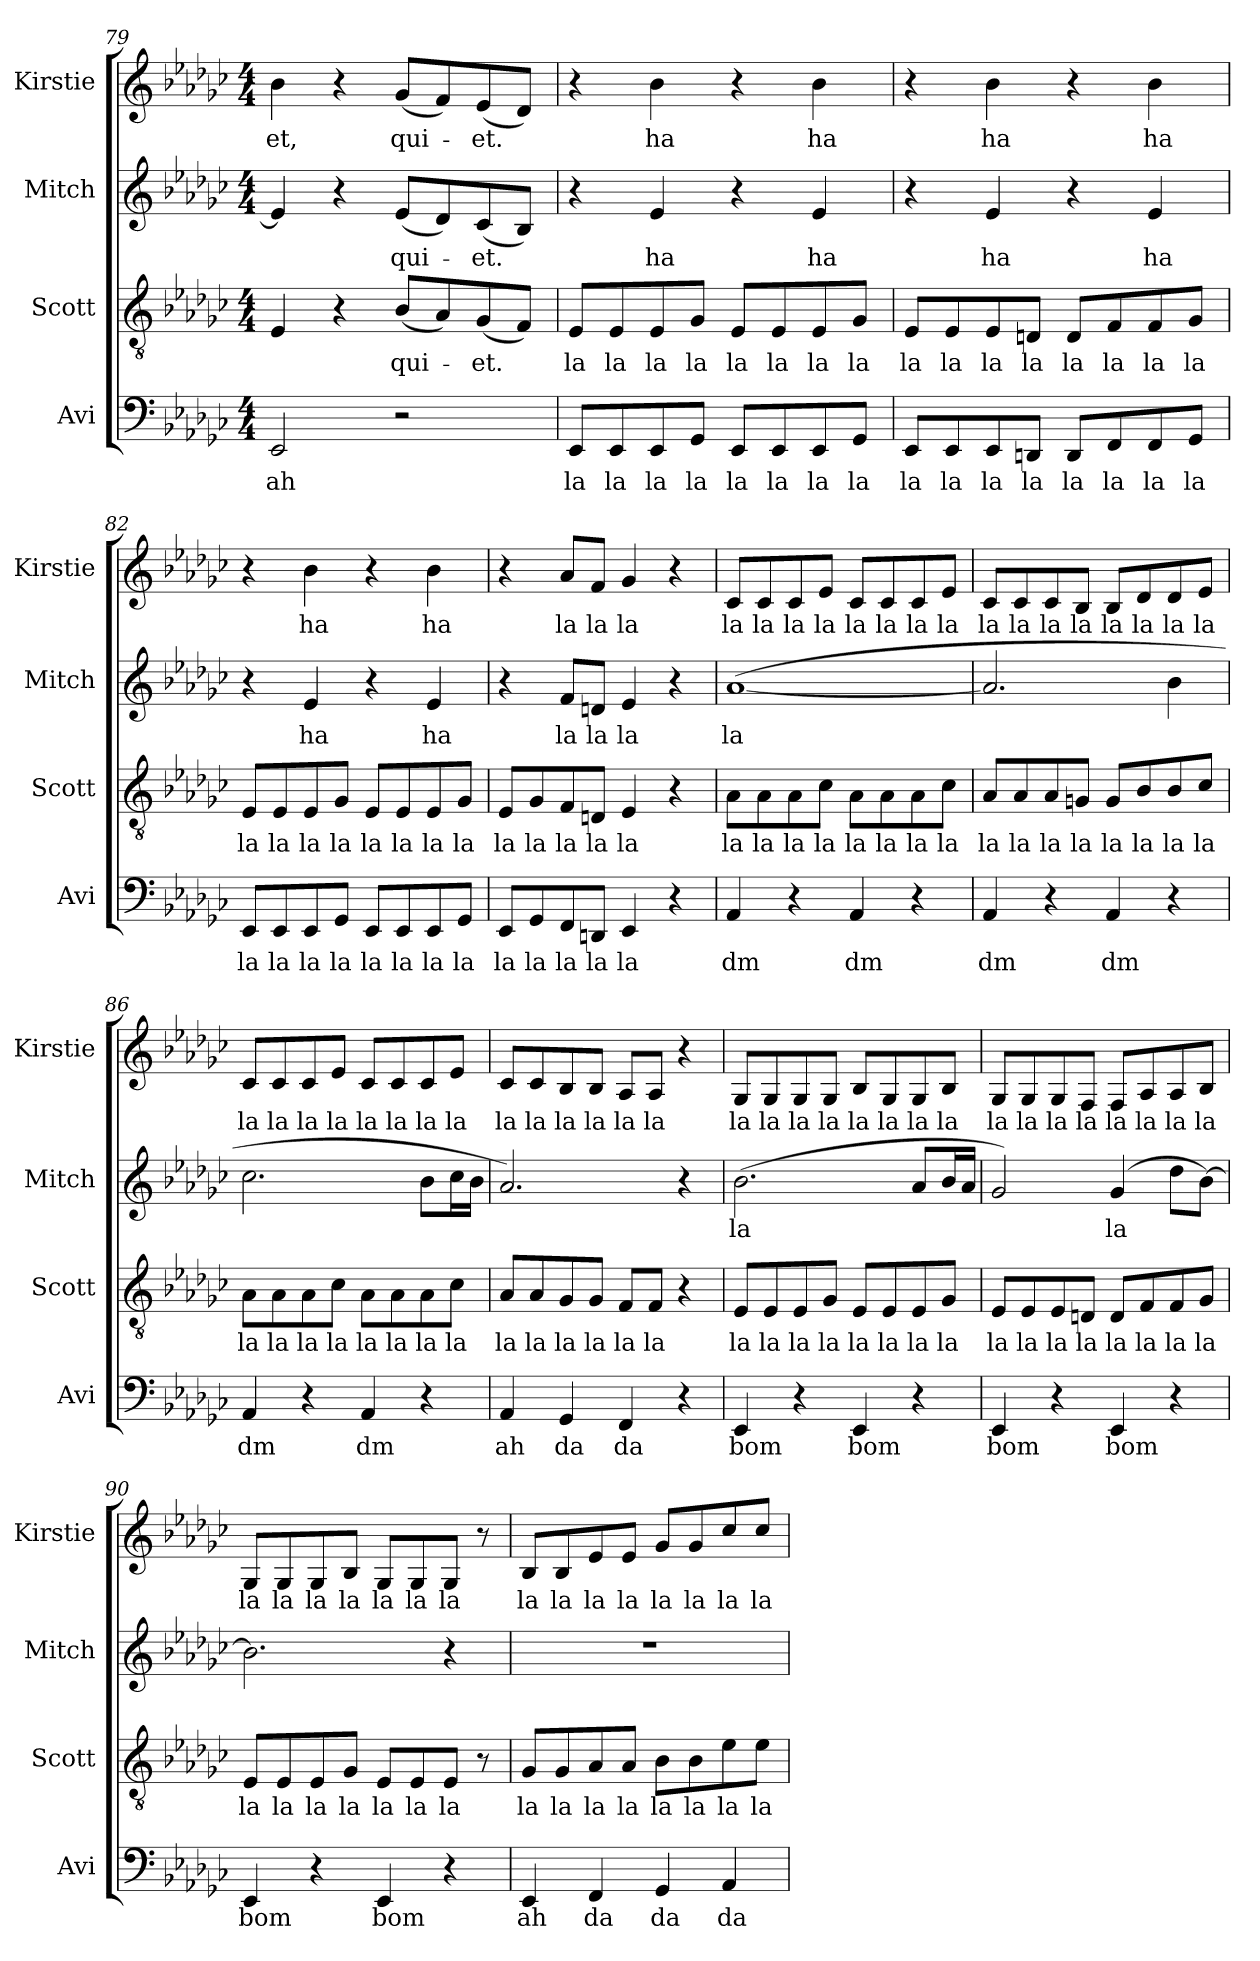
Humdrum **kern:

**kern	**text	**kern	**text	**kern	**text	**kern	**text
*part4	*part4	*part3	*part3	*part2	*part2	*part1	*part1
*staff4	*staff4	*staff3	*staff3	*staff2	*staff2	*staff1	*staff1
*I"Avi	*	*I"Scott	*	*I"Mitch	*	*I"Kirstie	*
*I'Avi	*	*I'Scott	*	*I'Mitch	*	*I'Kirstie	*
*clefF4	*	*clefGv2	*	*clefG2	*	*clefG2	*
*k[b-e-a-d-g-c-]	*	*k[b-e-a-d-g-c-]	*	*k[b-e-a-d-g-c-]	*	*k[b-e-a-d-g-c-]	*
*M4/4	*	*M4/4	*	*M4/4	*	*M4/4	*
=79	=79	=79	=79	=79	=79	=79	=79
2EE-/	ah	4E-/	.	4e-/]	.	4b-\	-et,
.	.	4r	.	4r	.	4r	.
2r	.	(8B-/L	qui-	(8e-/L	qui-	(8g-/L	qui-
.	.	8A-/)	.	8d-/)	.	8f/)	.
.	.	(8G-/	-et.	(8c-/	-et.	(8e-/	-et.
.	.	8F/J)	.	8B-/J)	.	8d-/J)	.
=80	=80	=80	=80	=80	=80	=80	=80
8EE-/L	la	8E-/L	la	4r	.	4r	.
8EE-/	la	8E-/	la	.	.	.	.
8EE-/	la	8E-/	la	4e-/	ha	4b-\	ha
8GG-/J	la	8G-/J	la	.	.	.	.
8EE-/L	la	8E-/L	la	4r	.	4r	.
8EE-/	la	8E-/	la	.	.	.	.
8EE-/	la	8E-/	la	4e-/	ha	4b-\	ha
8GG-/J	la	8G-/J	la	.	.	.	.
!!LO:PB:g=z
=81	=81	=81	=81	=81	=81	=81	=81
8EE-/L	la	8E-/L	la	4r	.	4r	.
8EE-/	la	8E-/	la	.	.	.	.
8EE-/	la	8E-/	la	4e-/	ha	4b-\	ha
8DDn/J	la	8Dn/J	la	.	.	.	.
8DD/L	la	8D/L	la	4r	.	4r	.
8FF/	la	8F/	la	.	.	.	.
8FF/	la	8F/	la	4e-/	ha	4b-\	ha
8GG-/J	la	8G-/J	la	.	.	.	.
=82	=82	=82	=82	=82	=82	=82	=82
8EE-/L	la	8E-/L	la	4r	.	4r	.
8EE-/	la	8E-/	la	.	.	.	.
8EE-/	la	8E-/	la	4e-/	ha	4b-\	ha
8GG-/J	la	8G-/J	la	.	.	.	.
8EE-/L	la	8E-/L	la	4r	.	4r	.
8EE-/	la	8E-/	la	.	.	.	.
8EE-/	la	8E-/	la	4e-/	ha	4b-\	ha
8GG-/J	la	8G-/J	la	.	.	.	.
=83	=83	=83	=83	=83	=83	=83	=83
8EE-/L	la	8E-/L	la	4r	.	4r	.
8GG-/	la	8G-/	la	.	.	.	.
8FF/	la	8F/	la	8f/L	la	8a-/L	la
8DDn/J	la	8Dn/J	la	8dn/J	la	8f/J	la
4EE-/	la	4E-/	la	4e-/	la	4g-/	la
4r	.	4r	.	4r	.	4r	.
=84	=84	=84	=84	=84	=84	=84	=84
4AA-/	dm	8A-\L	la	([1a-	la	8c-/L	la
.	.	8A-\	la	.	.	8c-/	la
4r	.	8A-\	la	.	.	8c-/	la
.	.	8c-\J	la	.	.	8e-/J	la
4AA-/	dm	8A-\L	la	.	.	8c-/L	la
.	.	8A-\	la	.	.	8c-/	la
4r	.	8A-\	la	.	.	8c-/	la
.	.	8c-\J	la	.	.	8e-/J	la
!!LO:LB:g=z
=85	=85	=85	=85	=85	=85	=85	=85
4AA-/	dm	8A-/L	la	2.a-/]	.	8c-/L	la
.	.	8A-/	la	.	.	8c-/	la
4r	.	8A-/	la	.	.	8c-/	la
.	.	8Gn/J	la	.	.	8B-/J	la
4AA-/	dm	8G/L	la	.	.	8B-/L	la
.	.	8B-/	la	.	.	8d-/	la
4r	.	8B-/	la	4b-\	.	8d-/	la
.	.	8c-/J	la	.	.	8e-/J	la
=86	=86	=86	=86	=86	=86	=86	=86
4AA-/	dm	8A-\L	la	2.cc-\	.	8c-/L	la
.	.	8A-\	la	.	.	8c-/	la
4r	.	8A-\	la	.	.	8c-/	la
.	.	8c-\J	la	.	.	8e-/J	la
4AA-/	dm	8A-\L	la	.	.	8c-/L	la
.	.	8A-\	la	.	.	8c-/	la
4r	.	8A-\	la	8b-\L	.	8c-/	la
.	.	8c-\J	la	16cc-\L	.	8e-/J	la
.	.	.	.	16b-\JJ	.	.	.
=87	=87	=87	=87	=87	=87	=87	=87
4AA-/	ah	8A-/L	la	2.a-/)	.	8c-/L	la
.	.	8A-/	la	.	.	8c-/	la
4GG-/	da	8G-/	la	.	.	8B-/	la
.	.	8G-/J	la	.	.	8B-/J	la
4FF/	da	8F/L	la	.	.	8A-/L	la
.	.	8F/J	la	.	.	8A-/J	la
4r	.	4r	.	4r	.	4r	.
!!LO:PB:g=z
=88	=88	=88	=88	=88	=88	=88	=88
4EE-/	bom	8E-/L	la	(2.b-\	la	8G-/L	la
.	.	8E-/	la	.	.	8G-/	la
4r	.	8E-/	la	.	.	8G-/	la
.	.	8G-/J	la	.	.	8G-/J	la
4EE-/	bom	8E-/L	la	.	.	8B-/L	la
.	.	8E-/	la	.	.	8G-/	la
4r	.	8E-/	la	8a-/L	.	8G-/	la
.	.	8G-/J	la	16b-/L	.	8B-/J	la
.	.	.	.	16a-/JJ	.	.	.
=89	=89	=89	=89	=89	=89	=89	=89
4EE-/	bom	8E-/L	la	2g-/)	.	8G-/L	la
.	.	8E-/	la	.	.	8G-/	la
4r	.	8E-/	la	.	.	8G-/	la
.	.	8Dn/J	la	.	.	8F/J	la
4EE-/	bom	8D/L	la	(4g-/	la	8F/L	la
.	.	8F/	la	.	.	8A-/	la
4r	.	8F/	la	8dd-\L	.	8A-/	la
.	.	8G-/J	la	[8b-\J)	.	8B-/J	la
=90	=90	=90	=90	=90	=90	=90	=90
4EE-/	bom	8E-/L	la	2.b-\]	.	8G-/L	la
.	.	8E-/	la	.	.	8G-/	la
4r	.	8E-/	la	.	.	8G-/	la
.	.	8G-/J	la	.	.	8B-/J	la
4EE-/	bom	8E-/L	la	.	.	8G-/L	la
.	.	8E-/	la	.	.	8G-/	la
4r	.	8E-/J	la	4r	.	8G-/J	la
.	.	8r	.	.	.	8r	.
!!LO:LB:g=z
=91	=91	=91	=91	=91	=91	=91	=91
4EE-/	ah	8G-/L	la	1r	.	8B-/L	la
.	.	8G-/	la	.	.	8B-/	la
4FF/	da	8A-/	la	.	.	8e-/	la
.	.	8A-/J	la	.	.	8e-/J	la
4GG-/	da	8B-\L	la	.	.	8g-/L	la
.	.	8B-\	la	.	.	8g-/	la
4AA-/	da	8e-\	la	.	.	8cc-/	la
.	.	8e-\J	la	.	.	8cc-/J	la
=	=	=	=	=	=	=	=
*-	*-	*-	*-	*-	*-	*-	*-
